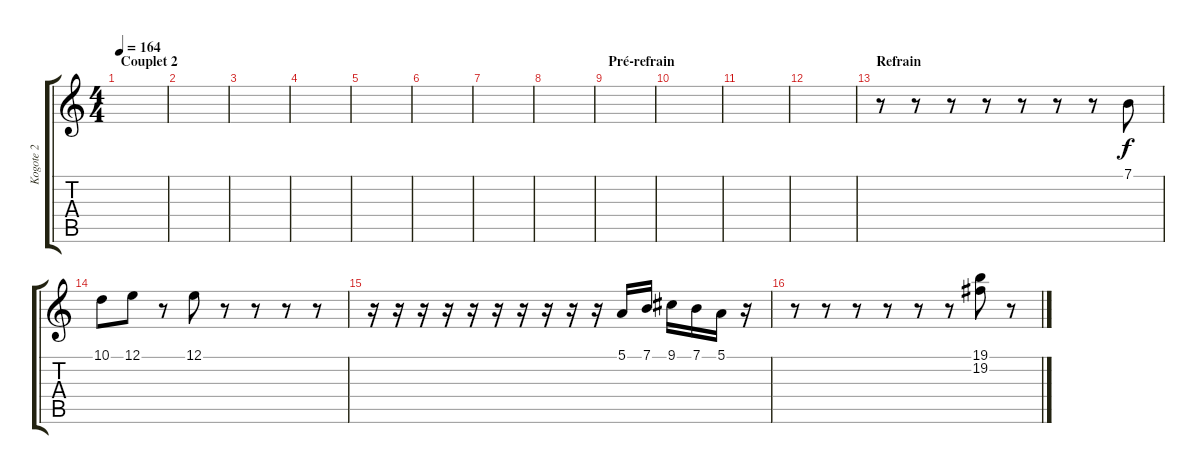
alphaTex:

\track ("Kogote 2" "Kogote 2") {instrument trombone}
\staff {score tabs}
\tuning (E4 B3 G3 D3 A2 E2) {hide}
\ts (4 4)
\section ("" "Couplet 2")
\tempo 164
\clef g2
\ks c
|
|
|
|
|
|
|
|
\section ("" "Pré-refrain")
|
|
|
|
\section ("" "Refrain")
r.8{instrument brasssection} r.8 r.8 r.8 r.8 r.8 r.8 7.1.8 |
10.1.8 12.1.8 r.8 12.1.8 r.8 r.8 r.8 r.8 |
r.16 r.16 r.16 r.16 r.16 r.16 r.16 r.16 r.16 r.16 5.1.16 7.1.16 9.1.16 7.1.16 5.1.16 r.16 |
r.8 r.8 r.8 r.8 r.8 r.8 (19.1 19.2).8 r.8
